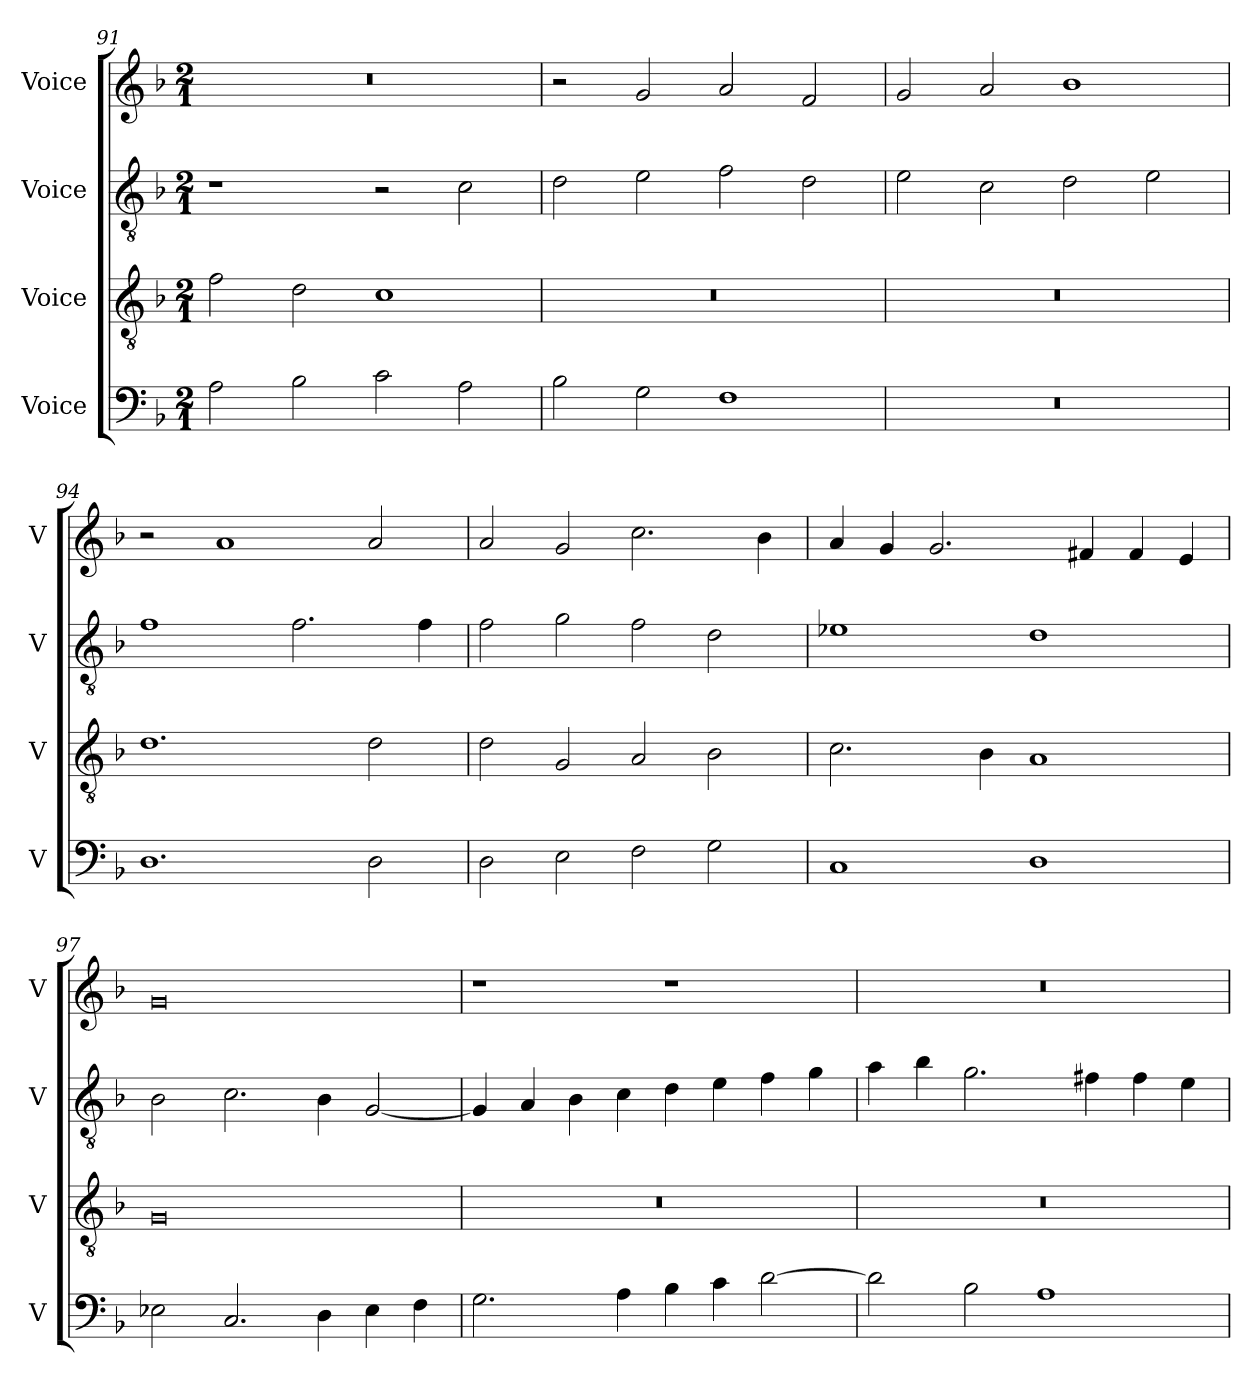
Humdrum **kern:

**kern	**kern	**kern	**kern
*part4	*part3	*part2	*part1
*staff4	*staff3	*staff2	*staff1
*I"Voice	*I"Voice	*I"Voice	*I"Voice
*I'V	*I'V	*I'V	*I'V
*clefF4	*clefGv2	*clefGv2	*clefG2
*k[b-]	*k[b-]	*k[b-]	*k[b-]
*M2/1	*M2/1	*M2/1	*M2/1
=91	=91	=91	=91
2A\	2f\	1r	0r
2B-\	2d\	.	.
2c\	1c	2r	.
2A\	.	2c\	.
=92	=92	=92	=92
2B-\	0r	2d\	2r
2G\	.	2e\	2g/
1F	.	2f\	2a/
.	.	2d\	2f/
=93	=93	=93	=93
0r	0r	2e\	2g/
.	.	2c\	2a/
.	.	2d\	1b-
.	.	2e\	.
!!LO:PB:g=z
=94	=94	=94	=94
1.D	1.d	1f	2r
.	.	.	1a
.	.	2.f\	.
2D\	2d\	.	2a/
.	.	4f\	.
=95	=95	=95	=95
2D\	2d\	2f\	2a/
2E\	2G/	2g\	2g/
2F\	2A/	2f\	2.cc\
2G\	2B-\	2d\	.
.	.	.	4b-\
=96	=96	=96	=96
1C	2.c\	1e-X	4a/
.	.	.	4g/
.	.	.	2.g/
.	4B-\	.	.
1D	1A	1d	.
.	.	.	4f#X/
.	.	.	4f#/
.	.	.	4e/
!!LO:LB:g=z
=97	=97	=97	=97
2E-X\	0G	2B-\	0g
2.C/	.	2.c\	.
4D\	.	4B-\	.
4E-\	.	[2G/	.
4F\	.	.	.
=98	=98	=98	=98
2.G\	0r	4G/]	1r
.	.	4A/	.
.	.	4B-\	.
4A\	.	4c\	.
4B-\	.	4d\	1r
4c\	.	4e\	.
[2d\	.	4f\	.
.	.	4g\	.
=99	=99	=99	=99
2d\]	0r	4a\	0r
.	.	4b-\	.
2B-\	.	2.g\	.
1A	.	.	.
.	.	4f#X\	.
.	.	4f#\	.
.	.	4e\	.
=	=	=	=
*-	*-	*-	*-
